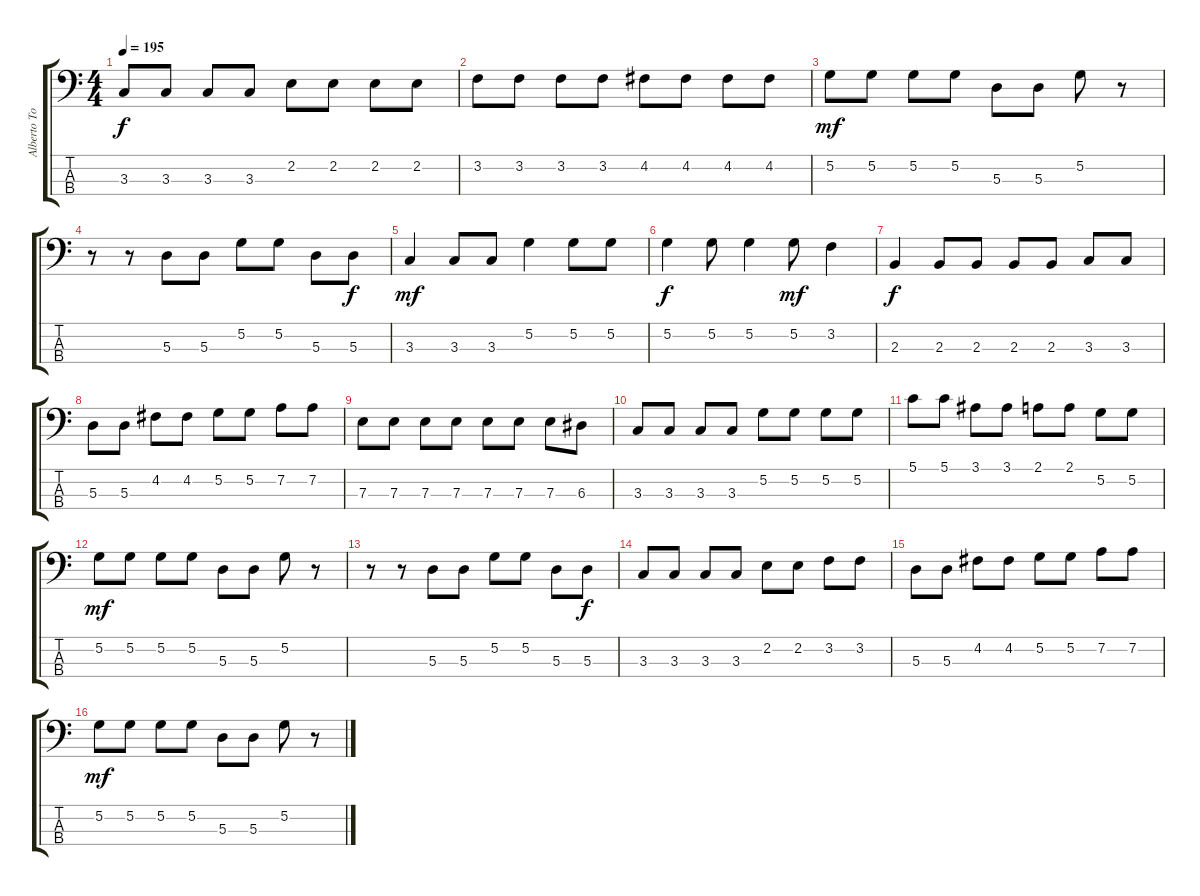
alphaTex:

\track ("Alberto Torrado" "Alberto To") {instrument electricbasspick}
\staff {score tabs}
\tuning (G2 D2 A1 E1) {hide}
\ts (4 4)
\tempo 195
\clef f4
\ks c
3.3.8{dy f} 3.3.8 3.3.8 3.3.8 2.2.8 2.2.8 2.2.8 2.2.8 |
3.2.8 3.2.8 3.2.8 3.2.8 4.2.8 4.2.8 4.2.8 4.2.8 |
5.2.8{dy mf} 5.2.8 5.2.8 5.2.8 5.3.8 5.3.8 5.2.8 r.8 |
r.8 r.8 5.3.8 5.3.8 5.2.8 5.2.8 5.3.8 5.3.8{dy f} |
3.3.4{dy mf} 3.3.8 3.3.8 5.2.4 5.2.8 5.2.8 |
5.2.4{dy f} 5.2.8 5.2.4 5.2.8{dy mf} 3.2.4 |
2.3.4{dy f} 2.3.8 2.3.8 2.3.8 2.3.8 3.3.8 3.3.8 |
5.3.8 5.3.8 4.2.8 4.2.8 5.2.8 5.2.8 7.2.8 7.2.8 |
7.3.8 7.3.8 7.3.8 7.3.8 7.3.8 7.3.8 7.3.8 6.3.8 |
3.3.8 3.3.8 3.3.8 3.3.8 5.2.8 5.2.8 5.2.8 5.2.8 |
5.1.8 5.1.8 3.1.8 3.1.8 2.1.8 2.1.8 5.2.8 5.2.8 |
5.2.8{dy mf} 5.2.8 5.2.8 5.2.8 5.3.8 5.3.8 5.2.8 r.8 |
r.8 r.8 5.3.8 5.3.8 5.2.8 5.2.8 5.3.8 5.3.8{dy f} |
3.3.8 3.3.8 3.3.8 3.3.8 2.2.8 2.2.8 3.2.8 3.2.8 |
5.3.8 5.3.8 4.2.8 4.2.8 5.2.8 5.2.8 7.2.8 7.2.8 |
5.2.8{dy mf} 5.2.8 5.2.8 5.2.8 5.3.8 5.3.8 5.2.8 r.8
